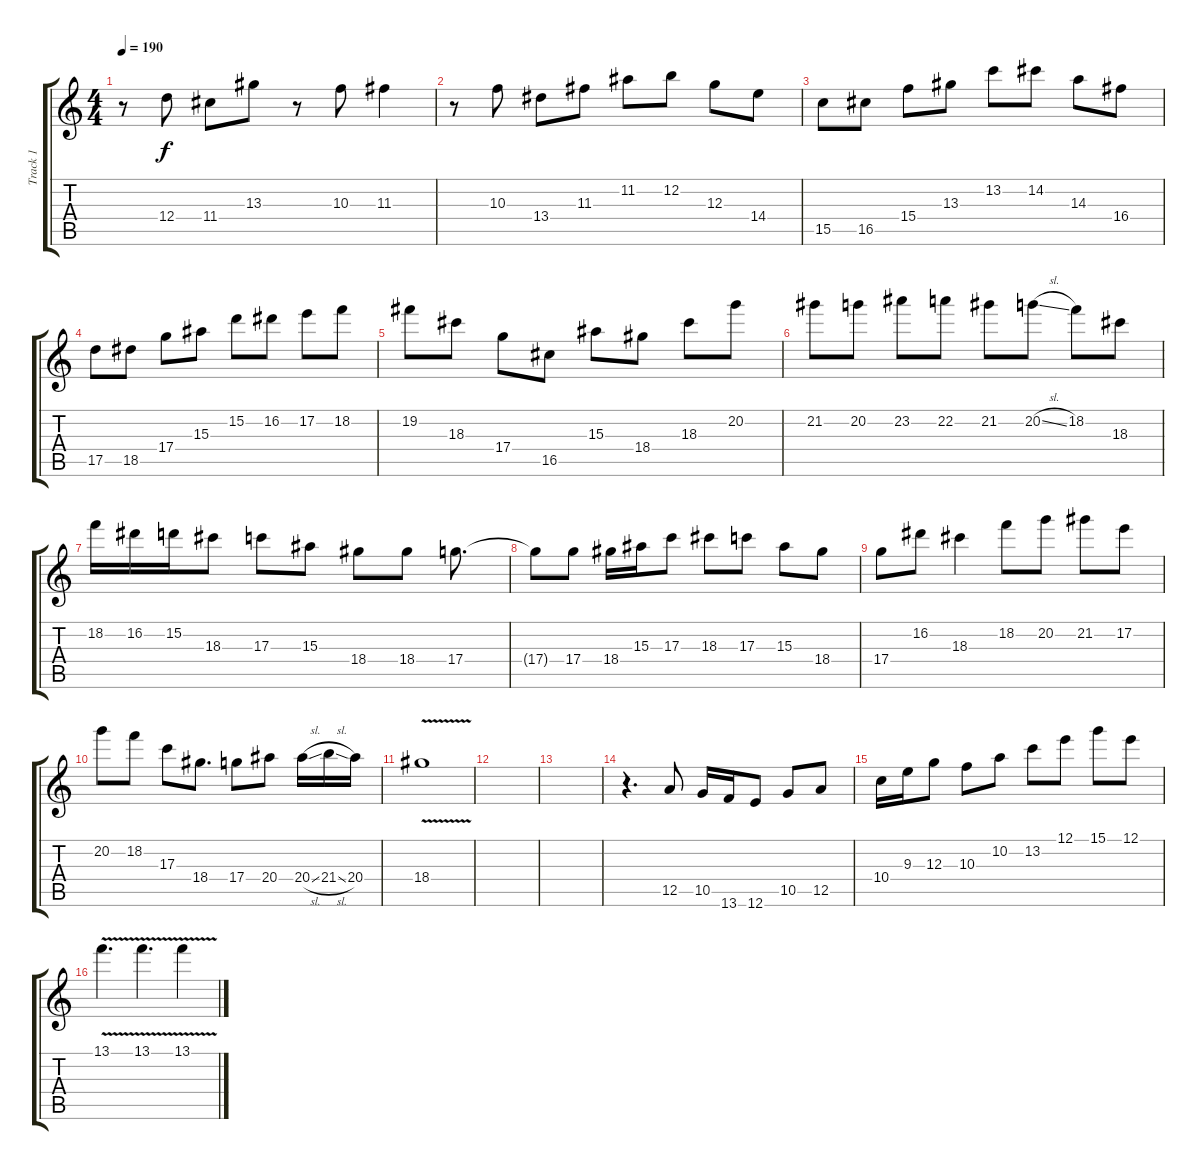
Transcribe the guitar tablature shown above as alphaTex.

\track ("Track 1" "Track 1") {instrument acousticguitarsteel}
\staff {score tabs}
\tuning (E4 B3 G3 D3 A2 E2) {hide}
\ts (4 4)
\tempo 190
\clef g2
\ks c
r.8{dy f} 12.4.8 11.4.8 13.3.8 r.8 10.3.8 11.3.4 |
r.8 10.3.8 13.4.8 11.3.8 11.2.8 12.2.8 12.3.8 14.4.8 |
15.5.8 16.5.8 15.4.8 13.3.8 13.2.8 14.2.8 14.3.8 16.4.8 |
17.5.8 18.5.8 17.4.8 15.3.8 15.2.8 16.2.8 17.2.8 18.2.8 |
19.2.8 18.3.8 17.4.8 16.5.8 15.3.8 18.4.8 18.3.8 20.2.8 |
21.2.8 20.2.8 23.2.8 22.2.8 21.2.8 20.2{sl}.8 18.2.8 18.3.8 |
18.2.16 16.2.16 15.2.16 18.3.8 17.3.8 15.3.8 18.4.8 18.4.8 17.4.8{d} |
17.4{t}.8 17.4.8 18.4.16 15.3.16 17.3.8 18.3.8 17.3.8 15.3.8 18.4.8 |
17.4.8 16.2.8 18.3.4 18.2.8 20.2.8 21.2.8 17.2.8 |
20.2.8 18.2.8 17.3.8 18.4.8{d} 17.4.8 20.4.8 20.4{sl}.16 21.4{sl}.16 20.4.16 |
18.4{v}.1 |
|
|
r.4{d} 12.5.8 10.5.16 13.6.16 12.6.8 10.5.8 12.5.8 |
10.4.16 9.3.16 12.3.8 10.3.8 10.2.8 13.2.8 12.1.8 15.1.8 12.1.8 |
13.1{v}.4{d} 13.1{v}.4{d} 13.1{v}.4
